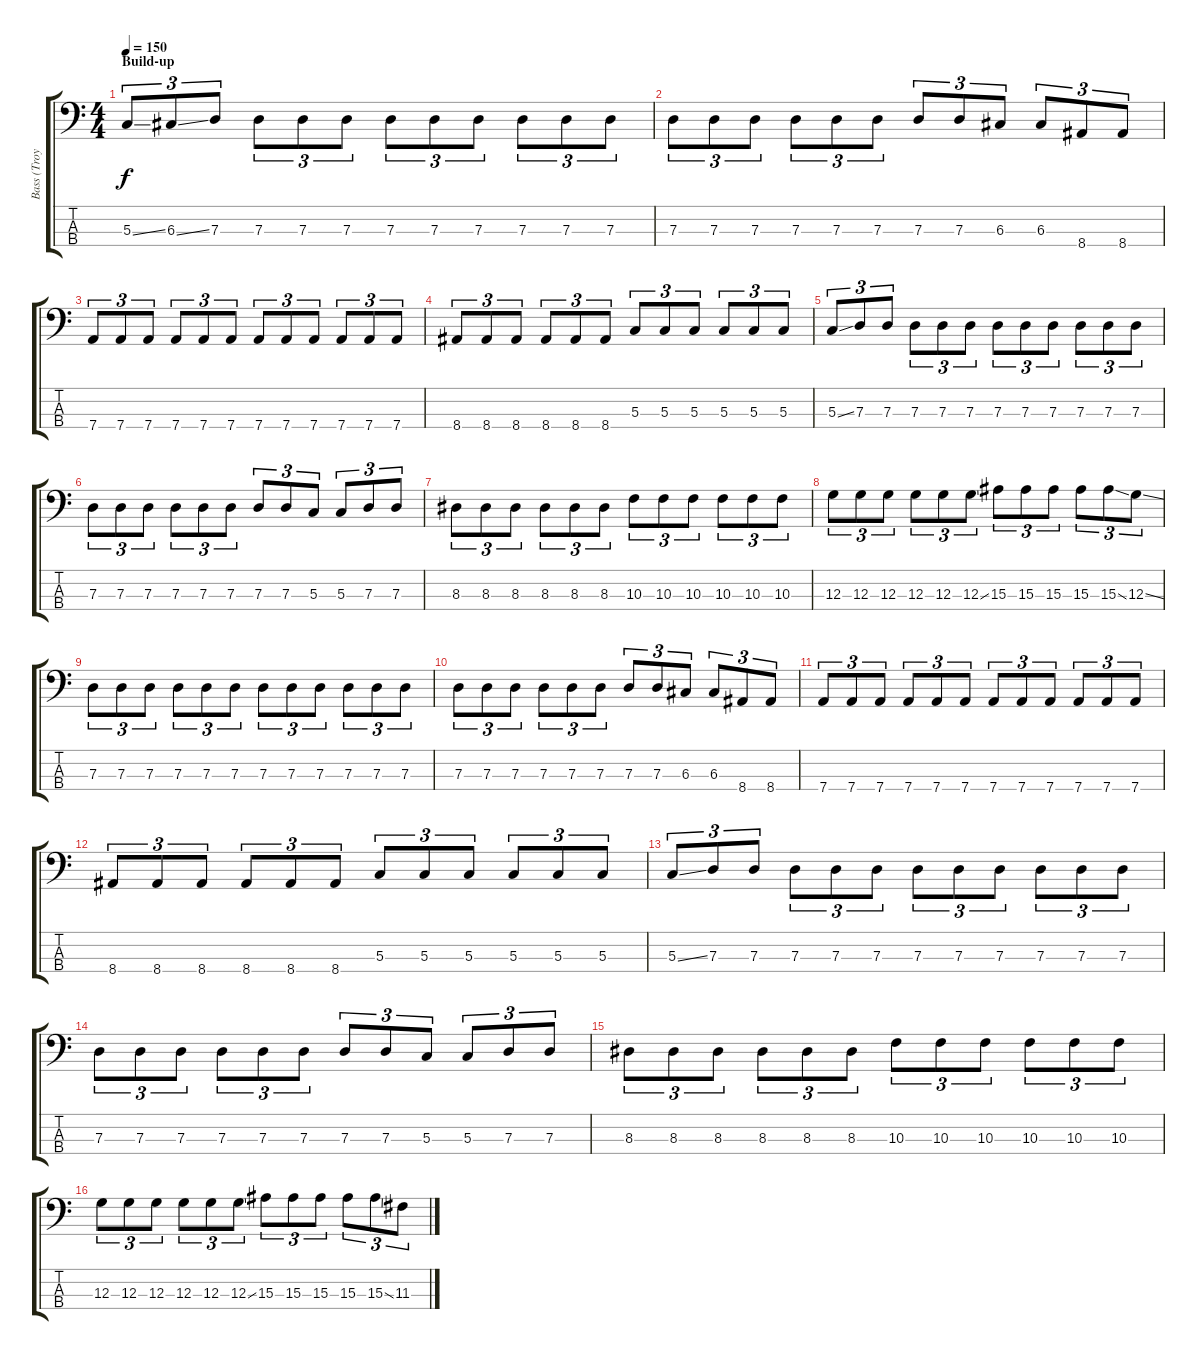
\track ("Bass (Troy Sanders)" "Bass (Troy") {instrument electricbassfinger}
\staff {score tabs}
\tuning (F2 C2 G1 D1) {hide}
\ts (4 4)
\section ("" "Build-up")
\tempo 150
\clef f4
\ks c
5.3{ss}.8{tu (3 2) dy f} 6.3{ss}.8{tu (3 2)} 7.3.8{tu (3 2)} 7.3.8{tu (3 2)} 7.3.8{tu (3 2)} 7.3.8{tu (3 2)} 7.3.8{tu (3 2)} 7.3.8{tu (3 2)} 7.3.8{tu (3 2)} 7.3.8{tu (3 2)} 7.3.8{tu (3 2)} 7.3.8{tu (3 2)} |
7.3.8{tu (3 2)} 7.3.8{tu (3 2)} 7.3.8{tu (3 2)} 7.3.8{tu (3 2)} 7.3.8{tu (3 2)} 7.3.8{tu (3 2)} 7.3.8{tu (3 2)} 7.3.8{tu (3 2)} 6.3.8{tu (3 2)} 6.3.8{tu (3 2)} 8.4.8{tu (3 2)} 8.4.8{tu (3 2)} |
7.4.8{tu (3 2)} 7.4.8{tu (3 2)} 7.4.8{tu (3 2)} 7.4.8{tu (3 2)} 7.4.8{tu (3 2)} 7.4.8{tu (3 2)} 7.4.8{tu (3 2)} 7.4.8{tu (3 2)} 7.4.8{tu (3 2)} 7.4.8{tu (3 2)} 7.4.8{tu (3 2)} 7.4.8{tu (3 2)} |
8.4.8{tu (3 2)} 8.4.8{tu (3 2)} 8.4.8{tu (3 2)} 8.4.8{tu (3 2)} 8.4.8{tu (3 2)} 8.4.8{tu (3 2)} 5.3.8{tu (3 2)} 5.3.8{tu (3 2)} 5.3.8{tu (3 2)} 5.3.8{tu (3 2)} 5.3.8{tu (3 2)} 5.3.8{tu (3 2)} |
5.3{ss}.8{tu (3 2)} 7.3.8{tu (3 2)} 7.3.8{tu (3 2)} 7.3.8{tu (3 2)} 7.3.8{tu (3 2)} 7.3.8{tu (3 2)} 7.3.8{tu (3 2)} 7.3.8{tu (3 2)} 7.3.8{tu (3 2)} 7.3.8{tu (3 2)} 7.3.8{tu (3 2)} 7.3.8{tu (3 2)} |
7.3.8{tu (3 2)} 7.3.8{tu (3 2)} 7.3.8{tu (3 2)} 7.3.8{tu (3 2)} 7.3.8{tu (3 2)} 7.3.8{tu (3 2)} 7.3.8{tu (3 2)} 7.3.8{tu (3 2)} 5.3.8{tu (3 2)} 5.3.8{tu (3 2)} 7.3.8{tu (3 2)} 7.3.8{tu (3 2)} |
8.3.8{tu (3 2)} 8.3.8{tu (3 2)} 8.3.8{tu (3 2)} 8.3.8{tu (3 2)} 8.3.8{tu (3 2)} 8.3.8{tu (3 2)} 10.3.8{tu (3 2)} 10.3.8{tu (3 2)} 10.3.8{tu (3 2)} 10.3.8{tu (3 2)} 10.3.8{tu (3 2)} 10.3.8{tu (3 2)} |
12.3.8{tu (3 2)} 12.3.8{tu (3 2)} 12.3.8{tu (3 2)} 12.3.8{tu (3 2)} 12.3.8{tu (3 2)} 12.3{ss}.8{tu (3 2)} 15.3.8{tu (3 2)} 15.3.8{tu (3 2)} 15.3.8{tu (3 2)} 15.3.8{tu (3 2)} 15.3{ss}.8{tu (3 2)} 12.3{ss}.8{tu (3 2)} |
7.3.8{tu (3 2)} 7.3.8{tu (3 2)} 7.3.8{tu (3 2)} 7.3.8{tu (3 2)} 7.3.8{tu (3 2)} 7.3.8{tu (3 2)} 7.3.8{tu (3 2)} 7.3.8{tu (3 2)} 7.3.8{tu (3 2)} 7.3.8{tu (3 2)} 7.3.8{tu (3 2)} 7.3.8{tu (3 2)} |
7.3.8{tu (3 2)} 7.3.8{tu (3 2)} 7.3.8{tu (3 2)} 7.3.8{tu (3 2)} 7.3.8{tu (3 2)} 7.3.8{tu (3 2)} 7.3.8{tu (3 2)} 7.3.8{tu (3 2)} 6.3.8{tu (3 2)} 6.3.8{tu (3 2)} 8.4.8{tu (3 2)} 8.4.8{tu (3 2)} |
7.4.8{tu (3 2)} 7.4.8{tu (3 2)} 7.4.8{tu (3 2)} 7.4.8{tu (3 2)} 7.4.8{tu (3 2)} 7.4.8{tu (3 2)} 7.4.8{tu (3 2)} 7.4.8{tu (3 2)} 7.4.8{tu (3 2)} 7.4.8{tu (3 2)} 7.4.8{tu (3 2)} 7.4.8{tu (3 2)} |
8.4.8{tu (3 2)} 8.4.8{tu (3 2)} 8.4.8{tu (3 2)} 8.4.8{tu (3 2)} 8.4.8{tu (3 2)} 8.4.8{tu (3 2)} 5.3.8{tu (3 2)} 5.3.8{tu (3 2)} 5.3.8{tu (3 2)} 5.3.8{tu (3 2)} 5.3.8{tu (3 2)} 5.3.8{tu (3 2)} |
5.3{ss}.8{tu (3 2)} 7.3.8{tu (3 2)} 7.3.8{tu (3 2)} 7.3.8{tu (3 2)} 7.3.8{tu (3 2)} 7.3.8{tu (3 2)} 7.3.8{tu (3 2)} 7.3.8{tu (3 2)} 7.3.8{tu (3 2)} 7.3.8{tu (3 2)} 7.3.8{tu (3 2)} 7.3.8{tu (3 2)} |
7.3.8{tu (3 2)} 7.3.8{tu (3 2)} 7.3.8{tu (3 2)} 7.3.8{tu (3 2)} 7.3.8{tu (3 2)} 7.3.8{tu (3 2)} 7.3.8{tu (3 2)} 7.3.8{tu (3 2)} 5.3.8{tu (3 2)} 5.3.8{tu (3 2)} 7.3.8{tu (3 2)} 7.3.8{tu (3 2)} |
8.3.8{tu (3 2)} 8.3.8{tu (3 2)} 8.3.8{tu (3 2)} 8.3.8{tu (3 2)} 8.3.8{tu (3 2)} 8.3.8{tu (3 2)} 10.3.8{tu (3 2)} 10.3.8{tu (3 2)} 10.3.8{tu (3 2)} 10.3.8{tu (3 2)} 10.3.8{tu (3 2)} 10.3.8{tu (3 2)} |
12.3.8{tu (3 2)} 12.3.8{tu (3 2)} 12.3.8{tu (3 2)} 12.3.8{tu (3 2)} 12.3.8{tu (3 2)} 12.3{ss}.8{tu (3 2)} 15.3.8{tu (3 2)} 15.3.8{tu (3 2)} 15.3.8{tu (3 2)} 15.3.8{tu (3 2)} 15.3{ss}.8{tu (3 2)} 11.3{ss}.8{tu (3 2)}
